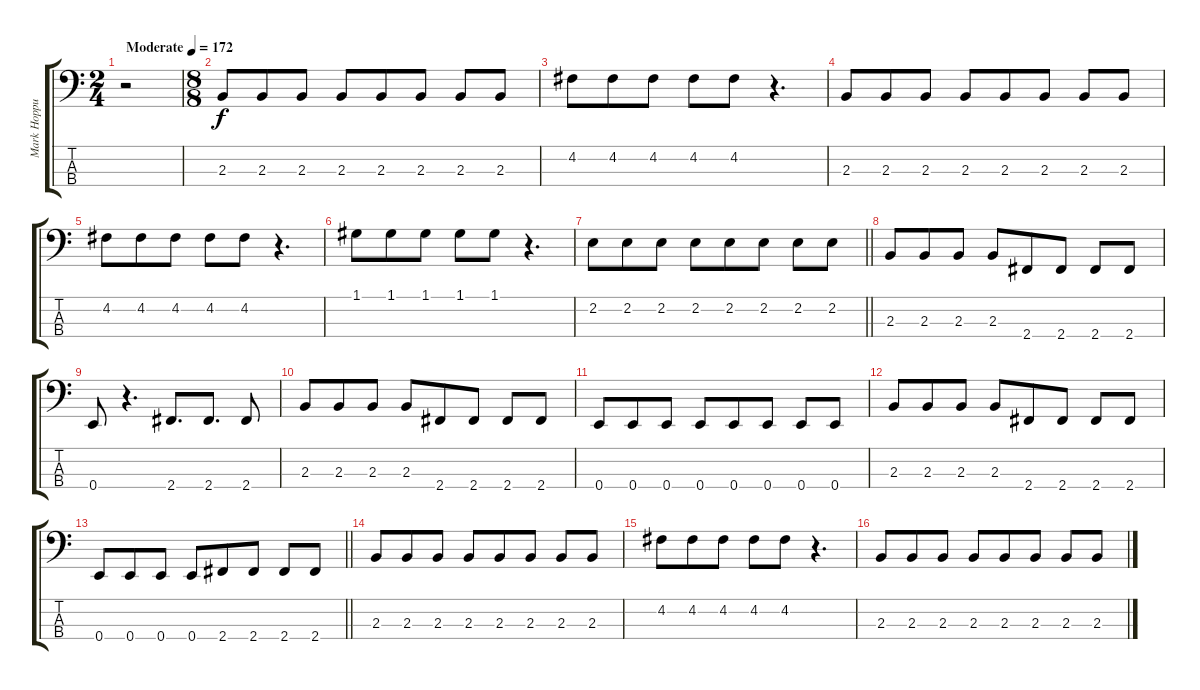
\track ("Mark Hoppus (Bass)" "Mark Hoppu") {instrument electricbasspick}
\staff {score tabs}
\tuning (G2 D2 A1 E1) {hide}
\ts (2 4)
\tempo (172 "Moderate")
\clef f4
\ks c
r.2{dy f instrument electricbasspick} |
\ts (8 8)
2.3.8 2.3.8 2.3.8 2.3.8 2.3.8 2.3.8 2.3.8 2.3.8 |
4.2.8 4.2.8 4.2.8 4.2.8 4.2.8 r.4{d} |
2.3.8 2.3.8 2.3.8 2.3.8 2.3.8 2.3.8 2.3.8 2.3.8 |
4.2.8 4.2.8 4.2.8 4.2.8 4.2.8 r.4{d} |
1.1.8 1.1.8 1.1.8 1.1.8 1.1.8 r.4{d} |
\barLineRight lightlight
2.2.8 2.2.8 2.2.8 2.2.8 2.2.8 2.2.8 2.2.8 2.2.8 |
2.3.8 2.3.8 2.3.8 2.3.8 2.4.8 2.4.8 2.4.8 2.4.8 |
0.4.8 r.4{d} 2.4.8{d} 2.4.8{d} 2.4.8 |
2.3.8 2.3.8 2.3.8 2.3.8 2.4.8 2.4.8 2.4.8 2.4.8 |
0.4.8 0.4.8 0.4.8 0.4.8 0.4.8 0.4.8 0.4.8 0.4.8 |
2.3.8 2.3.8 2.3.8 2.3.8 2.4.8 2.4.8 2.4.8 2.4.8 |
\barLineRight lightlight
0.4.8 0.4.8 0.4.8 0.4.8 2.4.8 2.4.8 2.4.8 2.4.8 |
2.3.8 2.3.8 2.3.8 2.3.8 2.3.8 2.3.8 2.3.8 2.3.8 |
4.2.8 4.2.8 4.2.8 4.2.8 4.2.8 r.4{d} |
2.3.8 2.3.8 2.3.8 2.3.8 2.3.8 2.3.8 2.3.8 2.3.8
